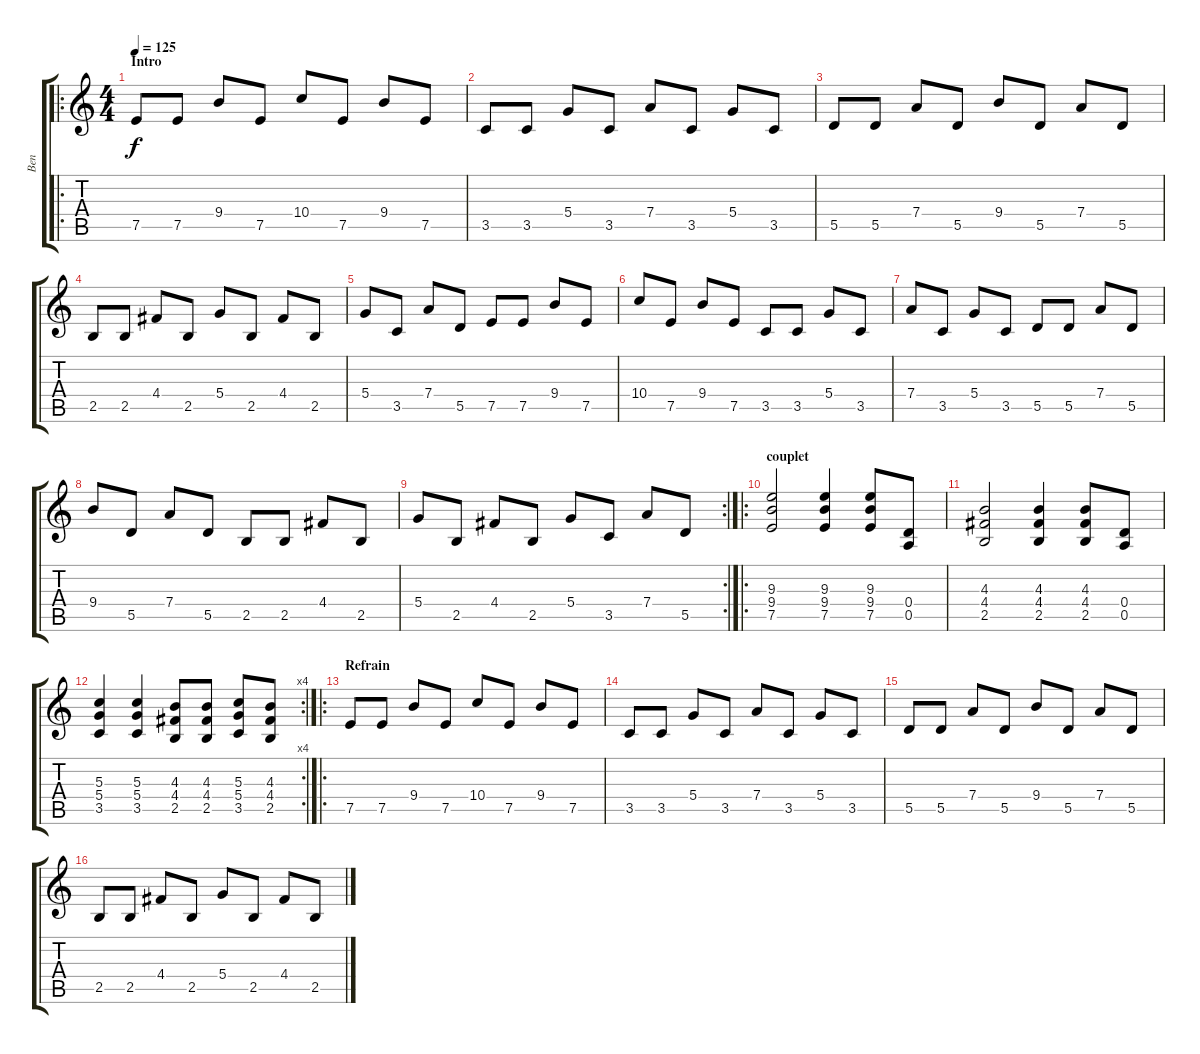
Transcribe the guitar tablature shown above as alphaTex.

\track ("Ben" "Ben") {instrument distortionguitar}
\staff {score tabs}
\tuning (E4 B3 G3 D3 A2 E2) {hide}
\ro
\ts (4 4)
\section ("" "Intro")
\tempo 125
\clef g2
\ks c
7.5.8{dy f instrument distortionguitar} 7.5.8 9.4.8 7.5.8 10.4.8 7.5.8 9.4.8 7.5.8 |
3.5.8 3.5.8 5.4.8 3.5.8 7.4.8 3.5.8 5.4.8 3.5.8 |
5.5.8 5.5.8 7.4.8 5.5.8 9.4.8 5.5.8 7.4.8 5.5.8 |
2.5.8 2.5.8 4.4.8 2.5.8 5.4.8 2.5.8 4.4.8 2.5.8 |
5.4.8 3.5.8 7.4.8 5.5.8 7.5.8 7.5.8 9.4.8 7.5.8 |
10.4.8 7.5.8 9.4.8 7.5.8 3.5.8 3.5.8 5.4.8 3.5.8 |
7.4.8 3.5.8 5.4.8 3.5.8 5.5.8 5.5.8 7.4.8 5.5.8 |
9.4.8 5.5.8 7.4.8 5.5.8 2.5.8 2.5.8 4.4.8 2.5.8 |
\rc 2
5.4.8 2.5.8 4.4.8 2.5.8 5.4.8 3.5.8 7.4.8 5.5.8 |
\ro
\section ("" "couplet")
(9.3 9.4 7.5).2 (9.3 9.4 7.5).4 (9.3 9.4 7.5).8 (0.4 0.5).8 |
(4.3 4.4 2.5).2 (4.3 4.4 2.5).4 (4.3 4.4 2.5).8 (0.4 0.5).8 |
\rc 4
(5.3 5.4 3.5).4 (5.3 5.4 3.5).4 (4.3 4.4 2.5).8 (4.3 4.4 2.5).8 (5.3 5.4 3.5).8 (4.3 4.4 2.5).8 |
\ro
\section ("" "Refrain")
7.5.8 7.5.8 9.4.8 7.5.8 10.4.8 7.5.8 9.4.8 7.5.8 |
3.5.8 3.5.8 5.4.8 3.5.8 7.4.8 3.5.8 5.4.8 3.5.8 |
5.5.8 5.5.8 7.4.8 5.5.8 9.4.8 5.5.8 7.4.8 5.5.8 |
2.5.8 2.5.8 4.4.8 2.5.8 5.4.8 2.5.8 4.4.8 2.5.8
